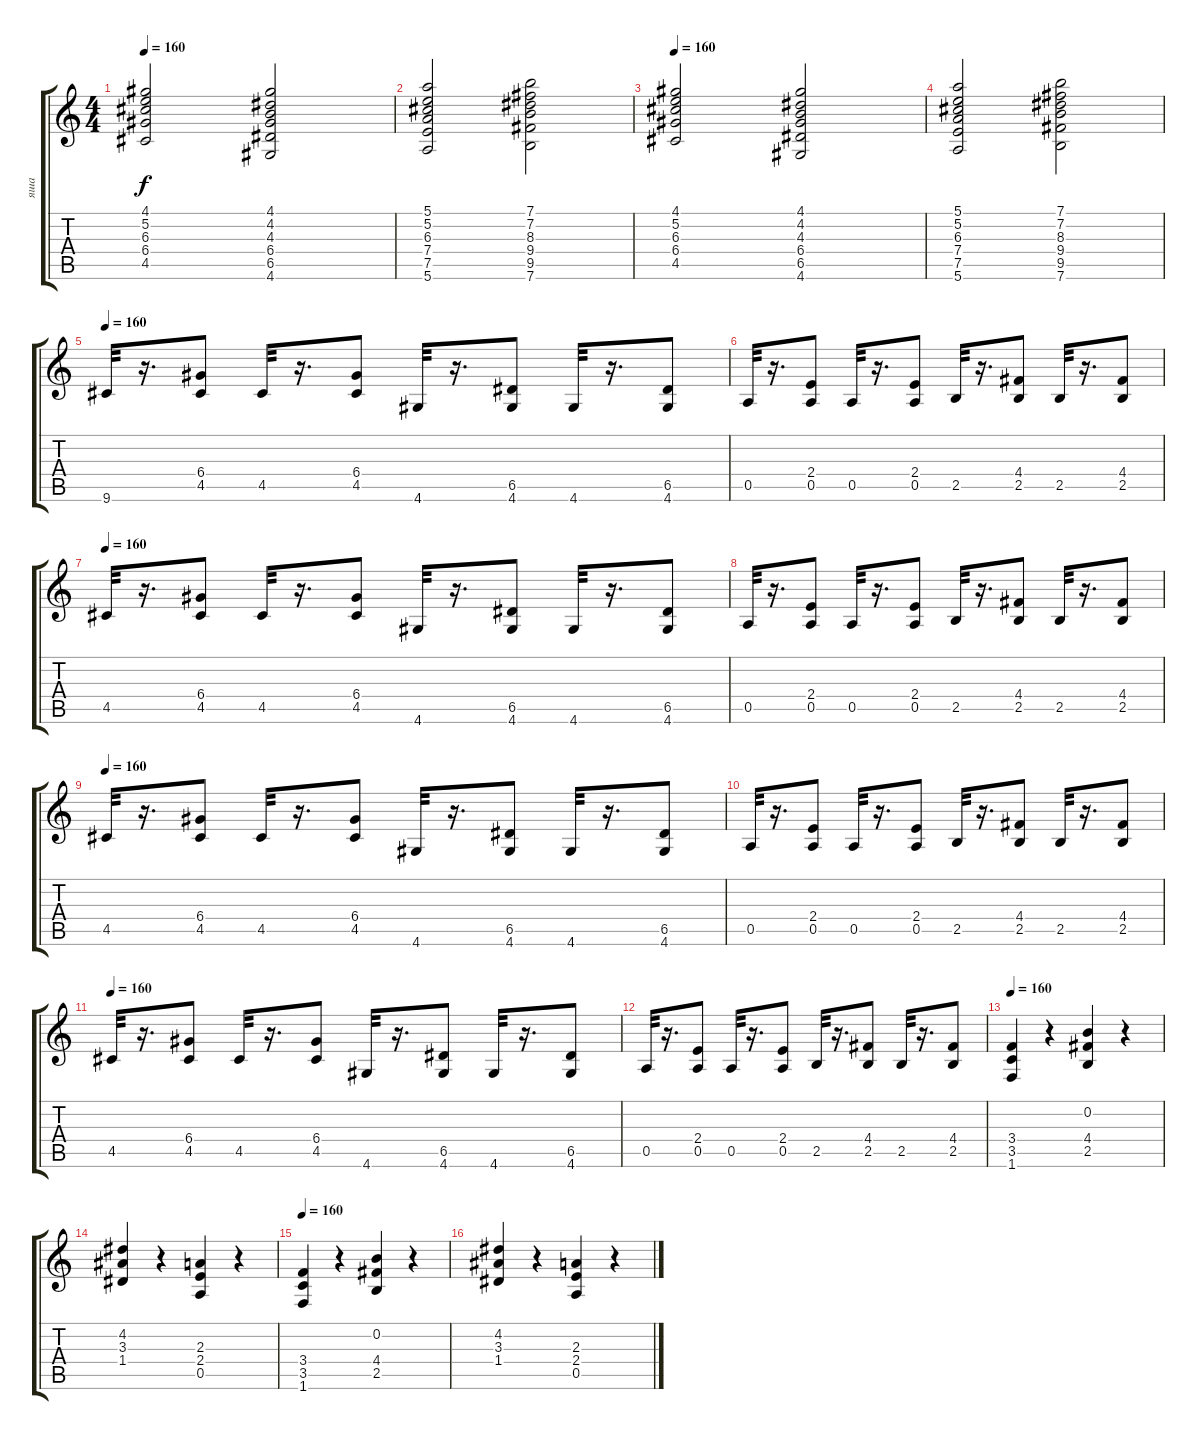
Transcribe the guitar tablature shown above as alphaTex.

\track ("яша" "яша") {instrument distortionguitar}
\staff {score tabs}
\tuning (E4 B3 G3 D3 A2 E2) {hide}
\ts (4 4)
\tempo 160
\clef g2
\ks c
(4.1 5.2 6.3 6.4 4.5).2{dy f} (4.1 4.2 4.3 6.4 6.5 4.6).2 |
(5.1 5.2 6.3 7.4 7.5 5.6).2 (7.1 7.2 8.3 9.4 9.5 7.6).2 |
\tempo 160
(4.1 5.2 6.3 6.4 4.5).2 (4.1 4.2 4.3 6.4 6.5 4.6).2 |
(5.1 5.2 6.3 7.4 7.5 5.6).2 (7.1 7.2 8.3 9.4 9.5 7.6).2 |
\tempo 160
9.6.32 r.16{d} (6.4 4.5).8 4.5.32 r.16{d} (6.4 4.5).8 4.6.32 r.16{d} (6.5 4.6).8 4.6.32 r.16{d} (6.5 4.6).8 |
0.5.32 r.16{d} (2.4 0.5).8 0.5.32 r.16{d} (2.4 0.5).8 2.5.32 r.16{d} (4.4 2.5).8 2.5.32 r.16{d} (4.4 2.5).8 |
\tempo 160
4.5.32 r.16{d} (6.4 4.5).8 4.5.32 r.16{d} (6.4 4.5).8 4.6.32 r.16{d} (6.5 4.6).8 4.6.32 r.16{d} (6.5 4.6).8 |
0.5.32 r.16{d} (2.4 0.5).8 0.5.32 r.16{d} (2.4 0.5).8 2.5.32 r.16{d} (4.4 2.5).8 2.5.32 r.16{d} (4.4 2.5).8 |
\tempo 160
4.5.32 r.16{d} (6.4 4.5).8 4.5.32 r.16{d} (6.4 4.5).8 4.6.32 r.16{d} (6.5 4.6).8 4.6.32 r.16{d} (6.5 4.6).8 |
0.5.32 r.16{d} (2.4 0.5).8 0.5.32 r.16{d} (2.4 0.5).8 2.5.32 r.16{d} (4.4 2.5).8 2.5.32 r.16{d} (4.4 2.5).8 |
\tempo 160
4.5.32 r.16{d} (6.4 4.5).8 4.5.32 r.16{d} (6.4 4.5).8 4.6.32 r.16{d} (6.5 4.6).8 4.6.32 r.16{d} (6.5 4.6).8 |
0.5.32 r.16{d} (2.4 0.5).8 0.5.32 r.16{d} (2.4 0.5).8 2.5.32 r.16{d} (4.4 2.5).8 2.5.32 r.16{d} (4.4 2.5).8 |
\tempo 160
(3.4 3.5 1.6).4 r.4 (0.2 4.4 2.5).4 r.4 |
(4.2 3.3 1.4).4 r.4 (2.3 2.4 0.5).4 r.4 |
\tempo 160
(3.4 3.5 1.6).4 r.4 (0.2 4.4 2.5).4 r.4 |
(4.2 3.3 1.4).4 r.4 (2.3 2.4 0.5).4 r.4
